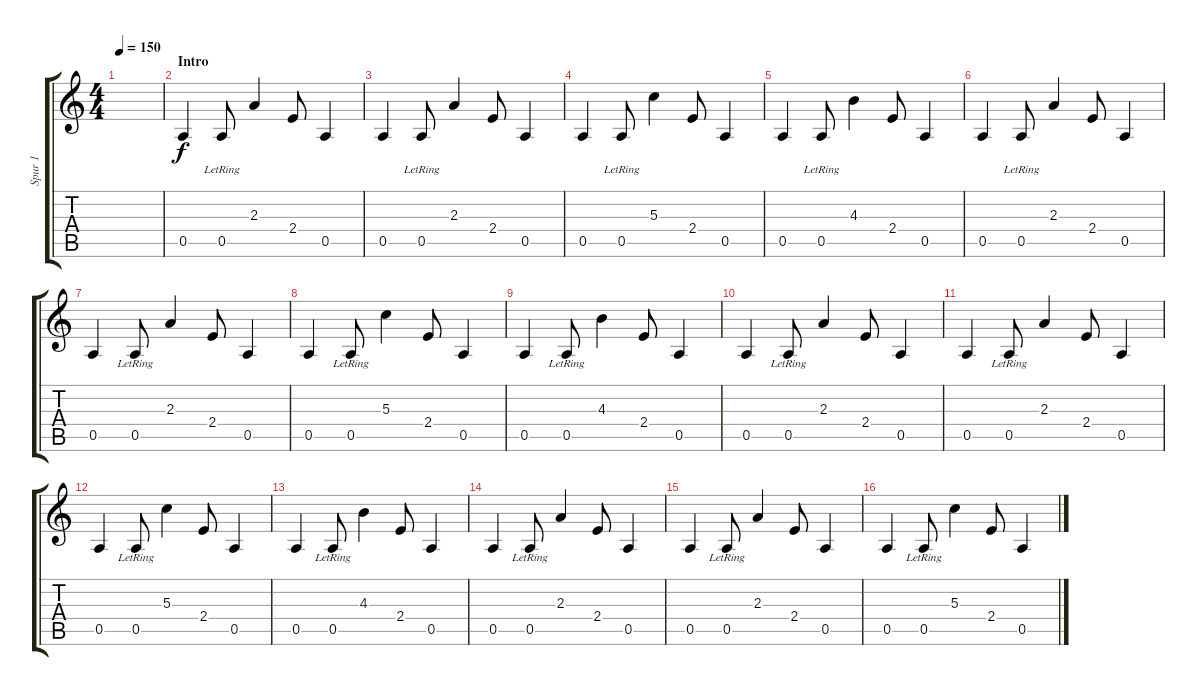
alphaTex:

\track ("Spur 1" "Spur 1") {instrument distortionguitar}
\staff {score tabs}
\tuning (E4 B3 G3 D3 A2 D2) {hide}
\ts (4 4)
\tempo 150
\clef g2
\ks c
|
\section ("" "Intro")
0.5.4 0.5{lr}.8 2.3.4 2.4.8 0.5.4 |
0.5.4 0.5{lr}.8 2.3.4 2.4.8 0.5.4 |
0.5.4 0.5{lr}.8 5.3.4 2.4.8 0.5.4 |
0.5.4 0.5{lr}.8 4.3.4 2.4.8 0.5.4 |
0.5.4 0.5{lr}.8 2.3.4 2.4.8 0.5.4 |
0.5.4 0.5{lr}.8 2.3.4 2.4.8 0.5.4 |
0.5.4 0.5{lr}.8 5.3.4 2.4.8 0.5.4 |
0.5.4 0.5{lr}.8 4.3.4 2.4.8 0.5.4 |
0.5.4 0.5{lr}.8 2.3.4 2.4.8 0.5.4 |
0.5.4 0.5{lr}.8 2.3.4 2.4.8 0.5.4 |
0.5.4 0.5{lr}.8 5.3.4 2.4.8 0.5.4 |
0.5.4 0.5{lr}.8 4.3.4 2.4.8 0.5.4 |
0.5.4 0.5{lr}.8 2.3.4 2.4.8 0.5.4 |
0.5.4 0.5{lr}.8 2.3.4 2.4.8 0.5.4 |
0.5.4 0.5{lr}.8 5.3.4 2.4.8 0.5.4
